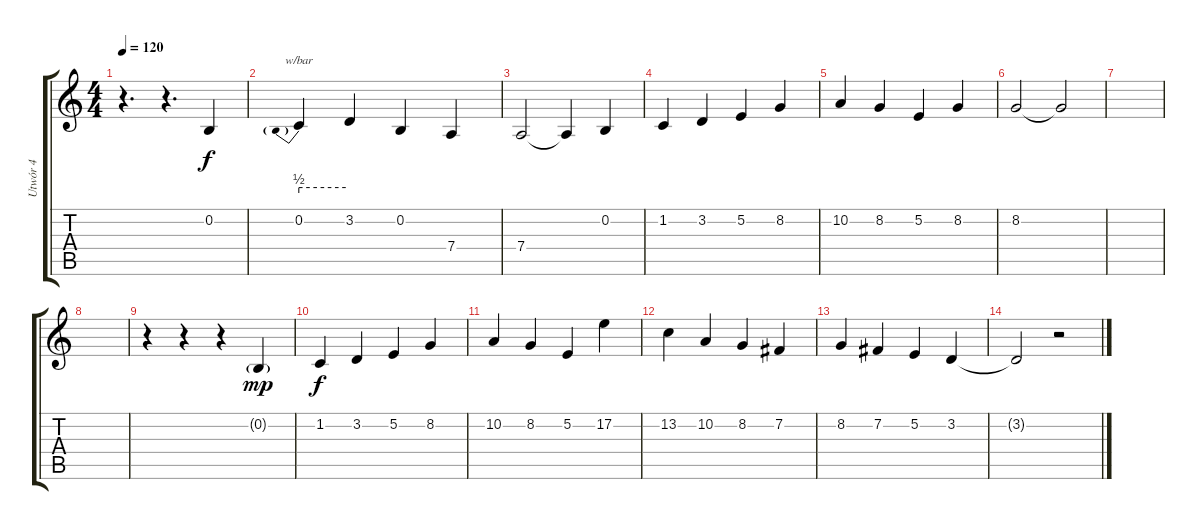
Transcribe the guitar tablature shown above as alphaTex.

\track ("Utwór 4" "Utwór 4") {instrument ocarina}
\staff {score tabs}
\tuning (E4 B3 G3 D3 A2 E2) {hide}
\ts (4 4)
\tempo 120
\clef g2
\ks c
r.4{d dy f} r.4{d} 0.2.4 |
0.2.4{tbe (predive default 0 2 60 2)} 3.2.4 0.2.4 7.4.4 |
7.4.2 7.4{t}.4 0.2.4 |
1.2.4 3.2.4 5.2.4 8.2.4 |
10.2.4 8.2.4 5.2.4 8.2.4 |
8.2.2 8.2{t}.2 |
|
|
r.4 r.4 r.4 0.2{g}.4{dy mp} |
1.2.4{dy f} 3.2.4 5.2.4 8.2.4 |
10.2.4 8.2.4 5.2.4 17.2.4 |
13.2.4 10.2.4 8.2.4 7.2.4 |
8.2.4 7.2.4 5.2.4 3.2.4 |
3.2{t}.2 r.2
